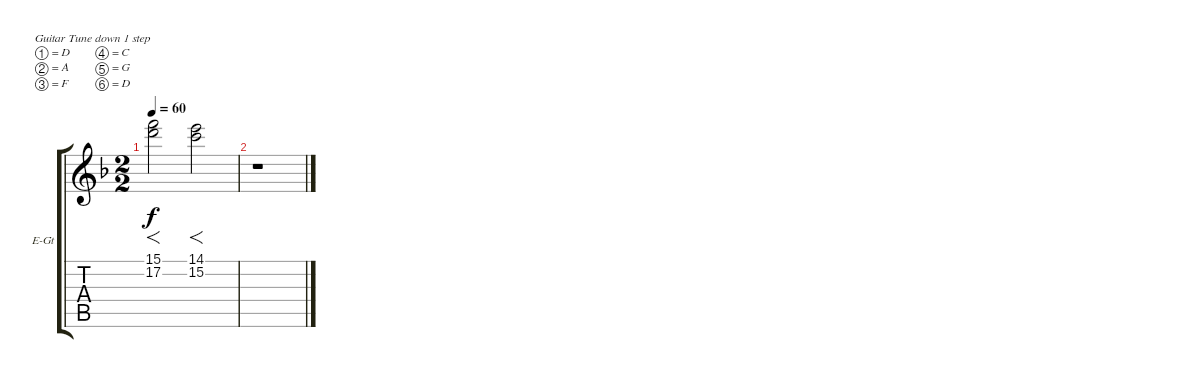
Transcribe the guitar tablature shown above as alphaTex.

\bracketExtendMode groupsimilarinstruments
\firstSystemTrackNameOrientation horizontal
\otherSystemsTrackNameOrientation horizontal
\track ("Electric Guitar" "E-Gt") {instrument distortionguitar}
\staff {score tabs}
\tuning (D4 A3 F3 C3 G2 D2)
\ts (2 2)
\tempo 60
\clef g2
\ks dminor
(15.1 17.2).2{f dy f} (14.1 15.2).2{f} |
r.1
